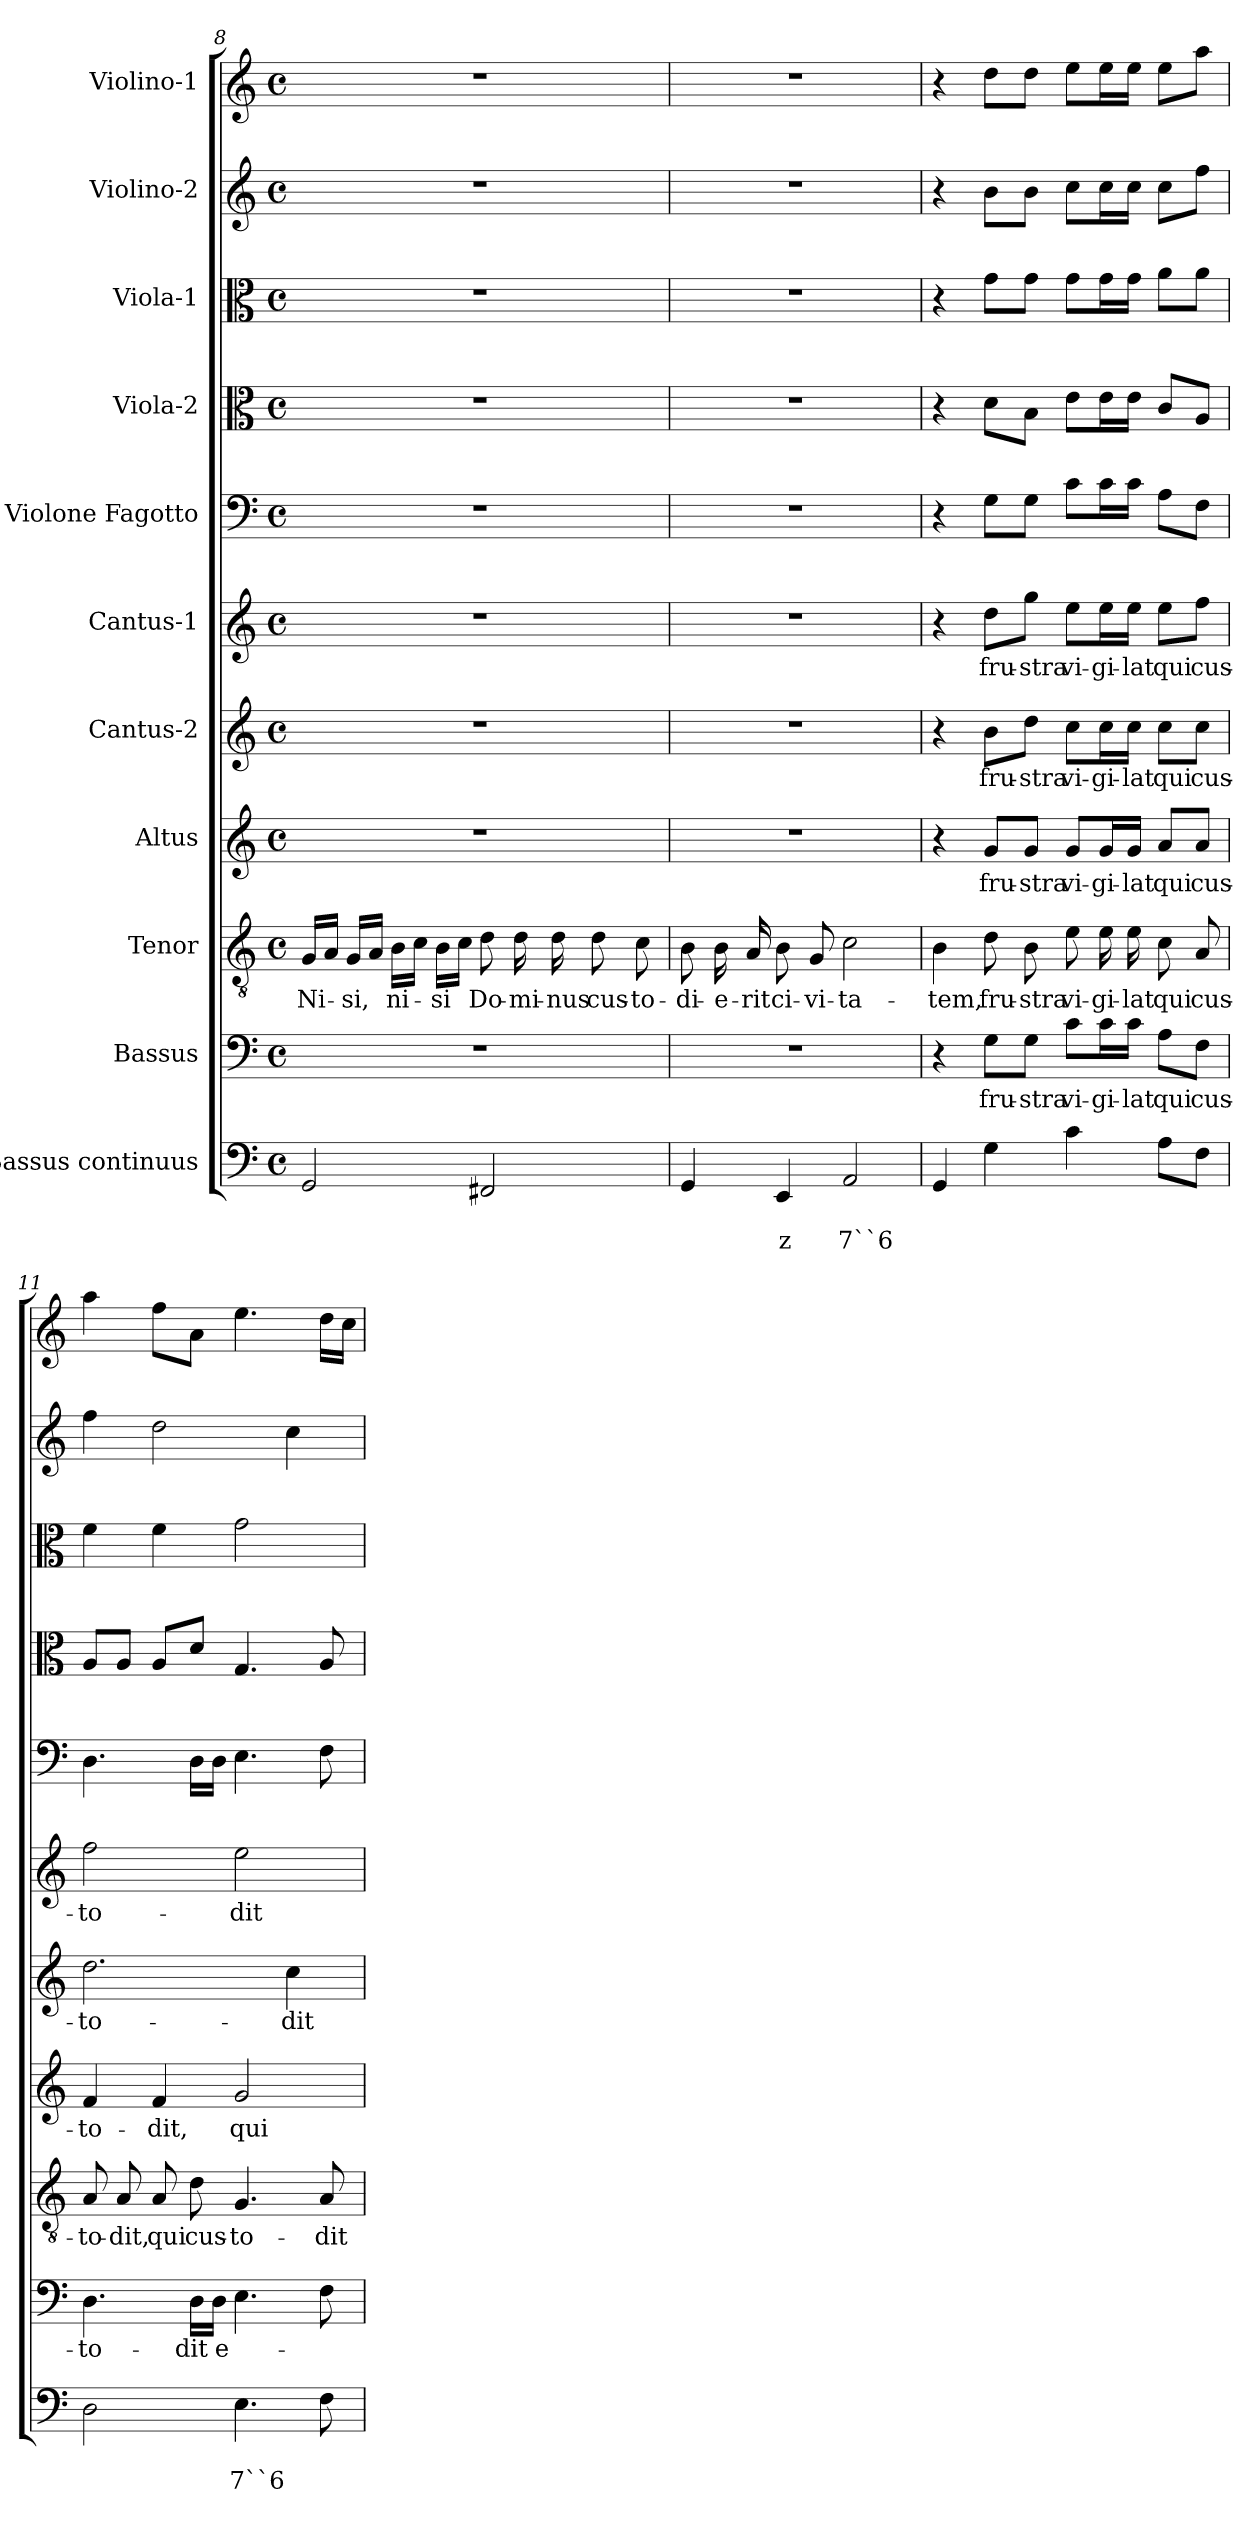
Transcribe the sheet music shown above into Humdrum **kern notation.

**kern	**text	**text	**kern	**text	**kern	**text	**kern	**text	**kern	**text	**kern	**text	**kern	**kern	**kern	**kern	**kern
*part11	*part11	*part11	*part10	*part10	*part9	*part9	*part8	*part8	*part7	*part7	*part6	*part6	*part5	*part4	*part3	*part2	*part1
*staff11	*staff11	*staff11	*staff10	*staff10	*staff9	*staff9	*staff8	*staff8	*staff7	*staff7	*staff6	*staff6	*staff5	*staff4	*staff3	*staff2	*staff1
*I"Bassus continuus	*	*	*I"Bassus	*	*I"Tenor	*	*I"Altus	*	*I"Cantus-2	*	*I"Cantus-1	*	*I"Violone Fagotto	*I"Viola-2	*I"Viola-1	*I"Violino-2	*I"Violino-1
*clefF4	*	*	*clefF4	*	*clefGv2	*	*clefG2	*	*clefG2	*	*clefG2	*	*clefF4	*clefC3	*clefC3	*clefG2	*clefG2
*k[]	*	*	*k[]	*	*k[]	*	*k[]	*	*k[]	*	*k[]	*	*k[]	*k[]	*k[]	*k[]	*k[]
*C:	*	*	*C:	*	*C:	*	*C:	*	*C:	*	*C:	*	*C:	*C:	*C:	*C:	*C:
*M4/4	*	*	*M4/4	*	*M4/4	*	*M4/4	*	*M4/4	*	*M4/4	*	*M4/4	*M4/4	*M4/4	*M4/4	*M4/4
*met(c)	*	*	*met(c)	*	*met(c)	*	*met(c)	*	*met(c)	*	*met(c)	*	*met(c)	*met(c)	*met(c)	*met(c)	*met(c)
=8	=8	=8	=8	=8	=8	=8	=8	=8	=8	=8	=8	=8	=8	=8	=8	=8	=8
!	!	!	!	!	!	!LO:LY:b	!	!	!	!	!	!	!	!	!	!	!
2GG/	.	.	1r	.	16G/LL	Ni-	1r	.	1r	.	1r	.	1r	1r	1r	1r	1r
.	.	.	.	.	16A/JJ	.	.	.	.	.	.	.	.	.	.	.	.
!	!	!	!	!	!	!LO:LY:b	!	!	!	!	!	!	!	!	!	!	!
.	.	.	.	.	16G/LL	-si,	.	.	.	.	.	.	.	.	.	.	.
.	.	.	.	.	16A/JJ	.	.	.	.	.	.	.	.	.	.	.	.
!	!	!	!	!	!	!LO:LY:b	!	!	!	!	!	!	!	!	!	!	!
.	.	.	.	.	16B\LL	ni-	.	.	.	.	.	.	.	.	.	.	.
.	.	.	.	.	16c\JJ	.	.	.	.	.	.	.	.	.	.	.	.
!	!	!	!	!	!	!LO:LY:b	!	!	!	!	!	!	!	!	!	!	!
.	.	.	.	.	16B\LL	-si	.	.	.	.	.	.	.	.	.	.	.
.	.	.	.	.	16c\JJ	.	.	.	.	.	.	.	.	.	.	.	.
!	!	!	!	!	!	!LO:LY:b	!	!	!	!	!	!	!	!	!	!	!
2FF#X/	.	.	.	.	8d\	Do-	.	.	.	.	.	.	.	.	.	.	.
!	!	!	!	!	!	!LO:LY:b	!	!	!	!	!	!	!	!	!	!	!
.	.	.	.	.	16d\	-mi-	.	.	.	.	.	.	.	.	.	.	.
!	!	!	!	!	!	!LO:LY:b	!	!	!	!	!	!	!	!	!	!	!
.	.	.	.	.	16d\	-nus	.	.	.	.	.	.	.	.	.	.	.
!	!	!	!	!	!	!LO:LY:b	!	!	!	!	!	!	!	!	!	!	!
.	.	.	.	.	8d\	cus-	.	.	.	.	.	.	.	.	.	.	.
!	!	!	!	!	!	!LO:LY:b	!	!	!	!	!	!	!	!	!	!	!
.	.	.	.	.	8c\	-to-	.	.	.	.	.	.	.	.	.	.	.
=9	=9	=9	=9	=9	=9	=9	=9	=9	=9	=9	=9	=9	=9	=9	=9	=9	=9
!	!	!	!	!	!	!LO:LY:b	!	!	!	!	!	!	!	!	!	!	!
4GG/	.	.	1r	.	8B\	-di-	1r	.	1r	.	1r	.	1r	1r	1r	1r	1r
!	!	!	!	!	!	!LO:LY:b	!	!	!	!	!	!	!	!	!	!	!
.	.	.	.	.	16B\	-e-	.	.	.	.	.	.	.	.	.	.	.
!	!	!	!	!	!	!LO:LY:b	!	!	!	!	!	!	!	!	!	!	!
.	.	.	.	.	16A/	-rit	.	.	.	.	.	.	.	.	.	.	.
!	!	!LO:LY:b	!	!	!	!LO:LY:b	!	!	!	!	!	!	!	!	!	!	!
4EE/	.	z	.	.	8B\	ci-	.	.	.	.	.	.	.	.	.	.	.
!	!	!	!	!	!	!LO:LY:b	!	!	!	!	!	!	!	!	!	!	!
.	.	.	.	.	8G/	-vi-	.	.	.	.	.	.	.	.	.	.	.
!	!	!LO:LY:b	!	!	!	!LO:LY:b	!	!	!	!	!	!	!	!	!	!	!
2AA/	.	7``6	.	.	2c\	-ta-	.	.	.	.	.	.	.	.	.	.	.
!!LO:PB:g=z
=10	=10	=10	=10	=10	=10	=10	=10	=10	=10	=10	=10	=10	=10	=10	=10	=10	=10
!	!	!	!	!	!	!LO:LY:b	!	!	!	!	!	!	!	!	!	!	!
4GG/	.	.	4r	.	4B\	-tem,	4r	.	4r	.	4r	.	4r	4r	4r	4r	4r
!	!	!	!	!LO:LY:b	!	!LO:LY:b	!	!LO:LY:b	!	!LO:LY:b	!	!LO:LY:b	!	!	!	!	!
4G\	.	.	8G\L	fru-	8d\	fru-	8g/L	fru-	8b\L	fru-	8dd\L	fru-	8G\L	8d\L	8g\L	8b\L	8dd\L
!	!	!	!	!LO:LY:b	!	!LO:LY:b	!	!LO:LY:b	!	!LO:LY:b	!	!LO:LY:b	!	!	!	!	!
.	.	.	8G\J	-stra	8B\	-stra	8g/J	-stra	8dd\J	-stra	8gg\J	-stra	8G\J	8B\J	8g\J	8b\J	8dd\J
!	!	!	!	!LO:LY:b	!	!LO:LY:b	!	!LO:LY:b	!	!LO:LY:b	!	!LO:LY:b	!	!	!	!	!
4c\	.	.	8c\L	vi-	8e\	vi-	8g/L	vi-	8cc\L	vi-	8ee\L	vi-	8c\L	8e\L	8g\L	8cc\L	8ee\L
!	!	!	!	!LO:LY:b	!	!LO:LY:b	!	!LO:LY:b	!	!LO:LY:b	!	!LO:LY:b	!	!	!	!	!
.	.	.	16c\L	-gi-	16e\	-gi-	16g/L	-gi-	16cc\L	-gi-	16ee\L	-gi-	16c\L	16e\L	16g\L	16cc\L	16ee\L
!	!	!	!	!LO:LY:b	!	!LO:LY:b	!	!LO:LY:b	!	!LO:LY:b	!	!LO:LY:b	!	!	!	!	!
.	.	.	16c\JJ	-lat	16e\	-lat	16g/JJ	-lat	16cc\JJ	-lat	16ee\JJ	-lat	16c\JJ	16e\JJ	16g\JJ	16cc\JJ	16ee\JJ
!	!	!	!	!LO:LY:b	!	!LO:LY:b	!	!LO:LY:b	!	!LO:LY:b	!	!LO:LY:b	!	!	!	!	!
8A\L	.	.	8A\L	qui	8c\	qui	8a/L	qui	8cc\L	qui	8ee\L	qui	8A\L	8c/L	8a\L	8cc\L	8ee\L
!	!	!	!	!LO:LY:b	!	!LO:LY:b	!	!LO:LY:b	!	!LO:LY:b	!	!LO:LY:b	!	!	!	!	!
8F\J	.	.	8F\J	cus-	8A/	cus-	8a/J	cus-	8cc\J	cus-	8ff\J	cus-	8F\J	8A/J	8a\J	8ff\J	8aa\J
=11	=11	=11	=11	=11	=11	=11	=11	=11	=11	=11	=11	=11	=11	=11	=11	=11	=11
!	!	!	!	!LO:LY:b	!	!LO:LY:b	!	!LO:LY:b	!	!LO:LY:b	!	!LO:LY:b	!	!	!	!	!
2D\	.	.	4.D\	-to-	8A/	-to-	4f/	-to-	2.dd\	-to-	2ff\	-to-	4.D\	8A/L	4f\	4ff\	4aa\
!	!	!	!	!	!	!LO:LY:b	!	!	!	!	!	!	!	!	!	!	!
.	.	.	.	.	8A/	-dit,	.	.	.	.	.	.	.	8A/J	.	.	.
!	!	!	!	!	!	!LO:LY:b	!	!LO:LY:b	!	!	!	!	!	!	!	!	!
.	.	.	.	.	8A/	qui	4f/	-dit,	.	.	.	.	.	8A/L	4f\	2dd\	8ff\L
!	!	!	!	!LO:LY:b	!	!LO:LY:b	!	!	!	!	!	!	!	!	!	!	!
.	.	.	16D\LL	-dit	8d\	cus-	.	.	.	.	.	.	16D\LL	8d/J	.	.	8a\J
!	!	!	!	!LO:LY:b	!	!	!	!	!	!	!	!	!	!	!	!	!
.	.	.	16D\JJ	e-	.	.	.	.	.	.	.	.	16D\JJ	.	.	.	.
!	!	!LO:LY:b	!	!	!	!LO:LY:b	!	!LO:LY:b	!	!	!	!LO:LY:b	!	!	!	!	!
4.E\	.	7``6	4.E\	.	4.G/	-to-	2g/	qui	.	.	2ee\	-dit	4.E\	4.G/	2g\	.	4.ee\
!	!	!	!	!	!	!	!	!	!	!LO:LY:b	!	!	!	!	!	!	!
.	.	.	.	.	.	.	.	.	4cc\	-dit	.	.	.	.	.	4cc\	.
!	!	!	!	!	!	!LO:LY:b	!	!	!	!	!	!	!	!	!	!	!
8F\	.	.	8F\	.	8A/	-dit	.	.	.	.	.	.	8F\	8A/	.	.	16dd\LL
.	.	.	.	.	.	.	.	.	.	.	.	.	.	.	.	.	16cc\JJ
=	=	=	=	=	=	=	=	=	=	=	=	=	=	=	=	=	=
*-	*-	*-	*-	*-	*-	*-	*-	*-	*-	*-	*-	*-	*-	*-	*-	*-	*-
